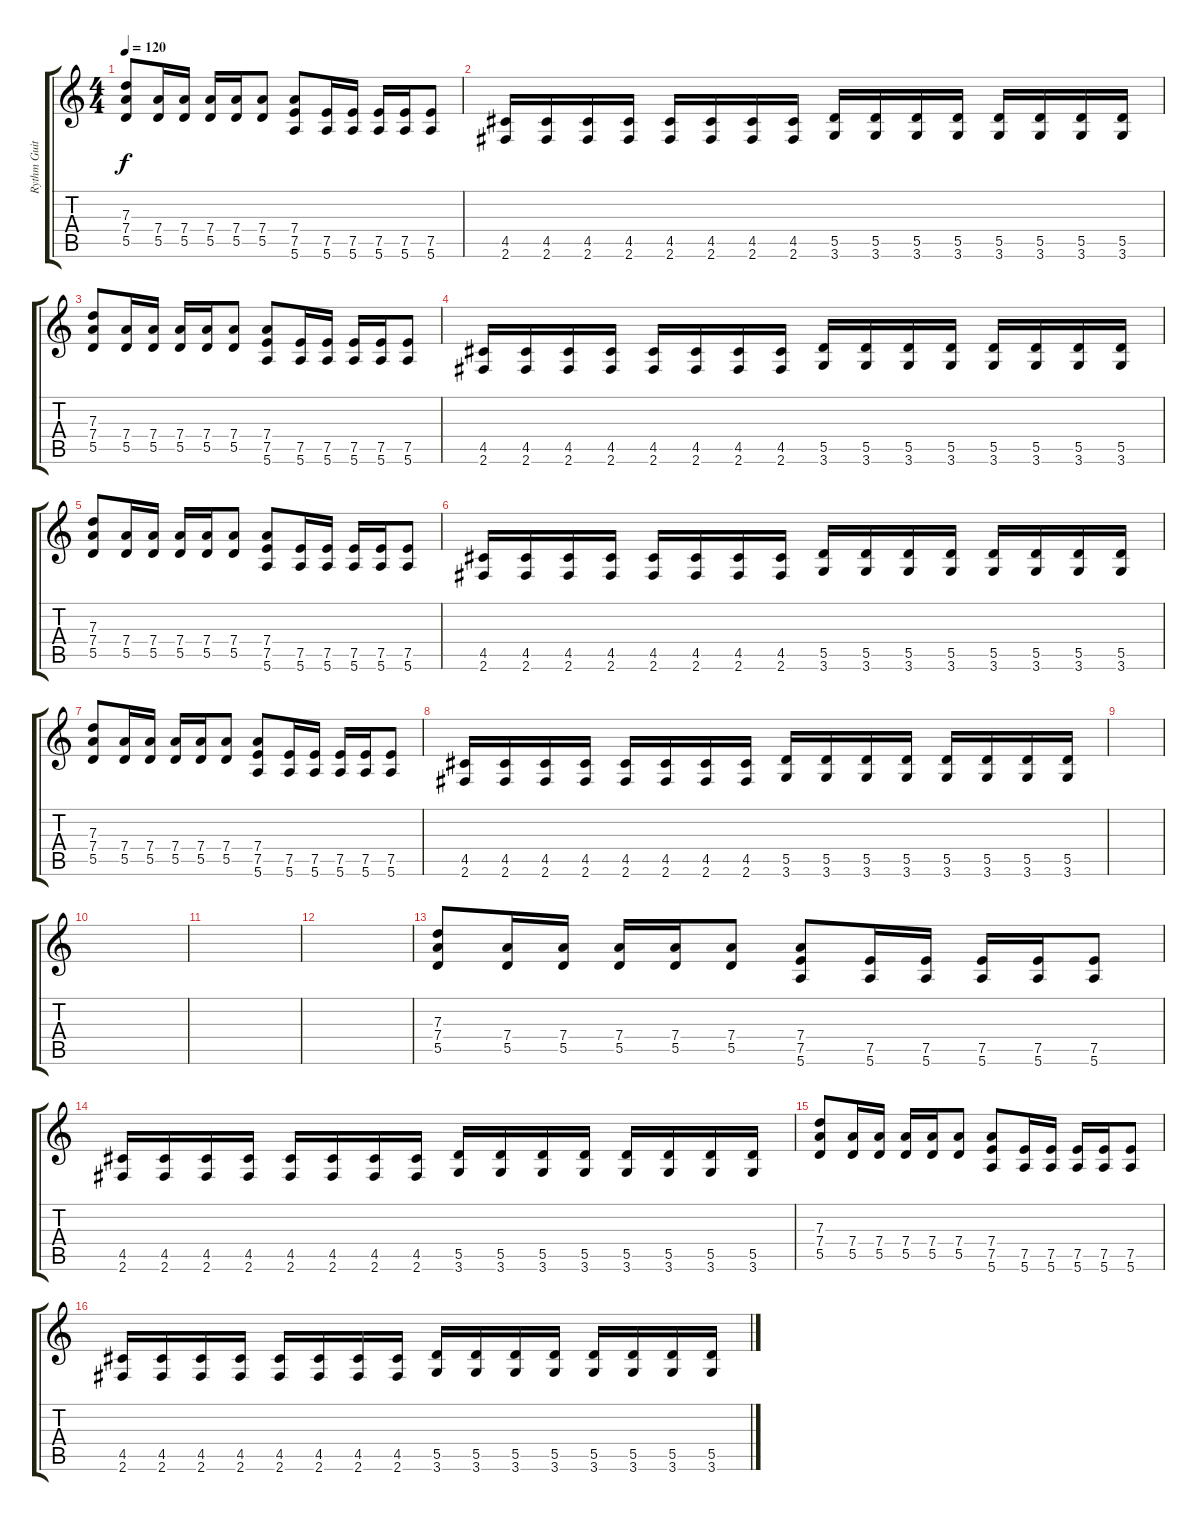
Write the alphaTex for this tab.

\track ("Rythm Guitar Acoustic" "Rythm Guit") {instrument acousticguitarsteel}
\staff {score tabs}
\tuning (E4 B3 G3 D3 A2 E2) {hide}
\ts (4 4)
\tempo 120
\clef g2
\ks c
(7.3 7.4 5.5).8{dy f} (7.4 5.5).16 (7.4 5.5).16 (7.4 5.5).16 (7.4 5.5).16 (7.4 5.5).8 (7.4 7.5 5.6).8 (7.5 5.6).16 (7.5 5.6).16 (7.5 5.6).16 (7.5 5.6).16 (7.5 5.6).8 |
(4.5 2.6).16 (4.5 2.6).16 (4.5 2.6).16 (4.5 2.6).16 (4.5 2.6).16 (4.5 2.6).16 (4.5 2.6).16 (4.5 2.6).16 (5.5 3.6).16 (5.5 3.6).16 (5.5 3.6).16 (5.5 3.6).16 (5.5 3.6).16 (5.5 3.6).16 (5.5 3.6).16 (5.5 3.6).16 |
(7.3 7.4 5.5).8 (7.4 5.5).16 (7.4 5.5).16 (7.4 5.5).16 (7.4 5.5).16 (7.4 5.5).8 (7.4 7.5 5.6).8 (7.5 5.6).16 (7.5 5.6).16 (7.5 5.6).16 (7.5 5.6).16 (7.5 5.6).8 |
(4.5 2.6).16 (4.5 2.6).16 (4.5 2.6).16 (4.5 2.6).16 (4.5 2.6).16 (4.5 2.6).16 (4.5 2.6).16 (4.5 2.6).16 (5.5 3.6).16 (5.5 3.6).16 (5.5 3.6).16 (5.5 3.6).16 (5.5 3.6).16 (5.5 3.6).16 (5.5 3.6).16 (5.5 3.6).16 |
(7.3 7.4 5.5).8 (7.4 5.5).16 (7.4 5.5).16 (7.4 5.5).16 (7.4 5.5).16 (7.4 5.5).8 (7.4 7.5 5.6).8 (7.5 5.6).16 (7.5 5.6).16 (7.5 5.6).16 (7.5 5.6).16 (7.5 5.6).8 |
(4.5 2.6).16 (4.5 2.6).16 (4.5 2.6).16 (4.5 2.6).16 (4.5 2.6).16 (4.5 2.6).16 (4.5 2.6).16 (4.5 2.6).16 (5.5 3.6).16 (5.5 3.6).16 (5.5 3.6).16 (5.5 3.6).16 (5.5 3.6).16 (5.5 3.6).16 (5.5 3.6).16 (5.5 3.6).16 |
(7.3 7.4 5.5).8 (7.4 5.5).16 (7.4 5.5).16 (7.4 5.5).16 (7.4 5.5).16 (7.4 5.5).8 (7.4 7.5 5.6).8 (7.5 5.6).16 (7.5 5.6).16 (7.5 5.6).16 (7.5 5.6).16 (7.5 5.6).8 |
(4.5 2.6).16 (4.5 2.6).16 (4.5 2.6).16 (4.5 2.6).16 (4.5 2.6).16 (4.5 2.6).16 (4.5 2.6).16 (4.5 2.6).16 (5.5 3.6).16 (5.5 3.6).16 (5.5 3.6).16 (5.5 3.6).16 (5.5 3.6).16 (5.5 3.6).16 (5.5 3.6).16 (5.5 3.6).16 |
|
|
|
|
(7.3 7.4 5.5).8 (7.4 5.5).16 (7.4 5.5).16 (7.4 5.5).16 (7.4 5.5).16 (7.4 5.5).8 (7.4 7.5 5.6).8 (7.5 5.6).16 (7.5 5.6).16 (7.5 5.6).16 (7.5 5.6).16 (7.5 5.6).8 |
(4.5 2.6).16 (4.5 2.6).16 (4.5 2.6).16 (4.5 2.6).16 (4.5 2.6).16 (4.5 2.6).16 (4.5 2.6).16 (4.5 2.6).16 (5.5 3.6).16 (5.5 3.6).16 (5.5 3.6).16 (5.5 3.6).16 (5.5 3.6).16 (5.5 3.6).16 (5.5 3.6).16 (5.5 3.6).16 |
(7.3 7.4 5.5).8 (7.4 5.5).16 (7.4 5.5).16 (7.4 5.5).16 (7.4 5.5).16 (7.4 5.5).8 (7.4 7.5 5.6).8 (7.5 5.6).16 (7.5 5.6).16 (7.5 5.6).16 (7.5 5.6).16 (7.5 5.6).8 |
(4.5 2.6).16 (4.5 2.6).16 (4.5 2.6).16 (4.5 2.6).16 (4.5 2.6).16 (4.5 2.6).16 (4.5 2.6).16 (4.5 2.6).16 (5.5 3.6).16 (5.5 3.6).16 (5.5 3.6).16 (5.5 3.6).16 (5.5 3.6).16 (5.5 3.6).16 (5.5 3.6).16 (5.5 3.6).16
